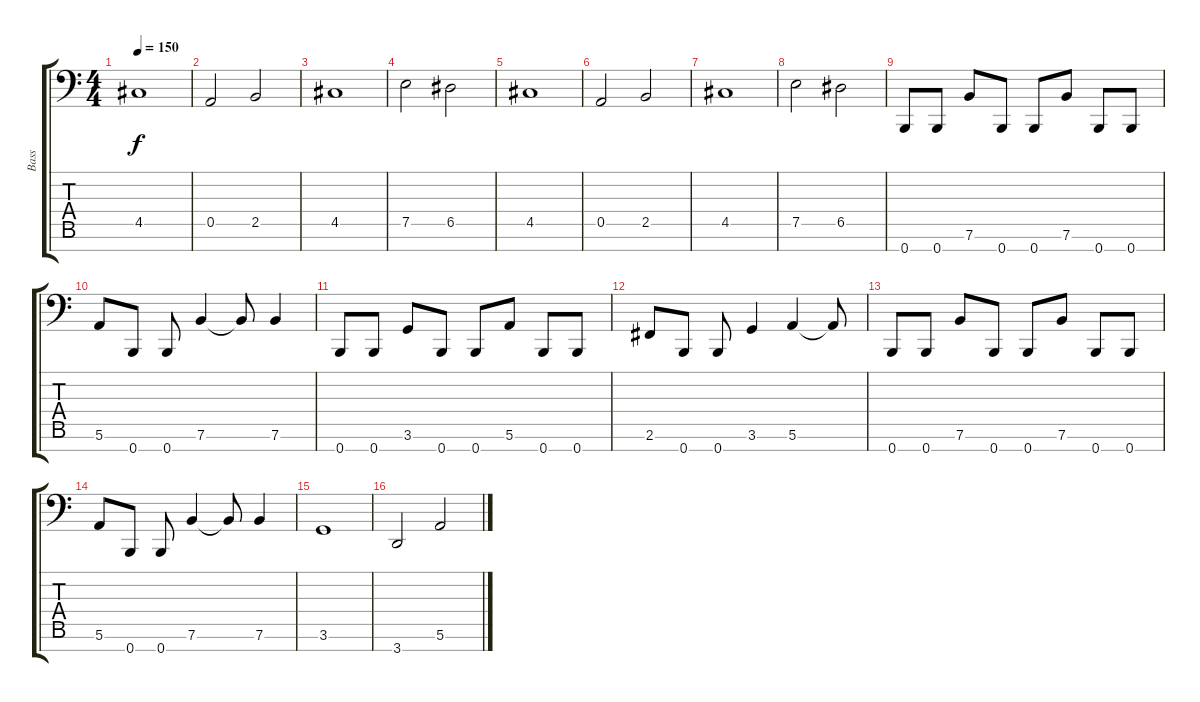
\track ("Bass" "Bass") {instrument electricbasspick}
\staff {score tabs}
\tuning (E3 B2 G2 D2 A1 E1 B0) {hide}
\ts (4 4)
\tempo 150
\clef f4
\ks c
4.5.1{dy f} |
0.5.2 2.5.2 |
4.5.1 |
7.5.2 6.5.2 |
4.5.1 |
0.5.2 2.5.2 |
4.5.1 |
7.5.2 6.5.2 |
0.7.8 0.7.8 7.6.8 0.7.8 0.7.8 7.6.8 0.7.8 0.7.8 |
5.6.8 0.7.8 0.7.8 7.6.4 7.6{t}.8 7.6.4 |
0.7.8 0.7.8 3.6.8 0.7.8 0.7.8 5.6.8 0.7.8 0.7.8 |
2.6.8 0.7.8 0.7.8 3.6.4 5.6.4 5.6{t}.8 |
0.7.8 0.7.8 7.6.8 0.7.8 0.7.8 7.6.8 0.7.8 0.7.8 |
5.6.8 0.7.8 0.7.8 7.6.4 7.6{t}.8 7.6.4 |
3.6.1 |
3.7.2 5.6.2
